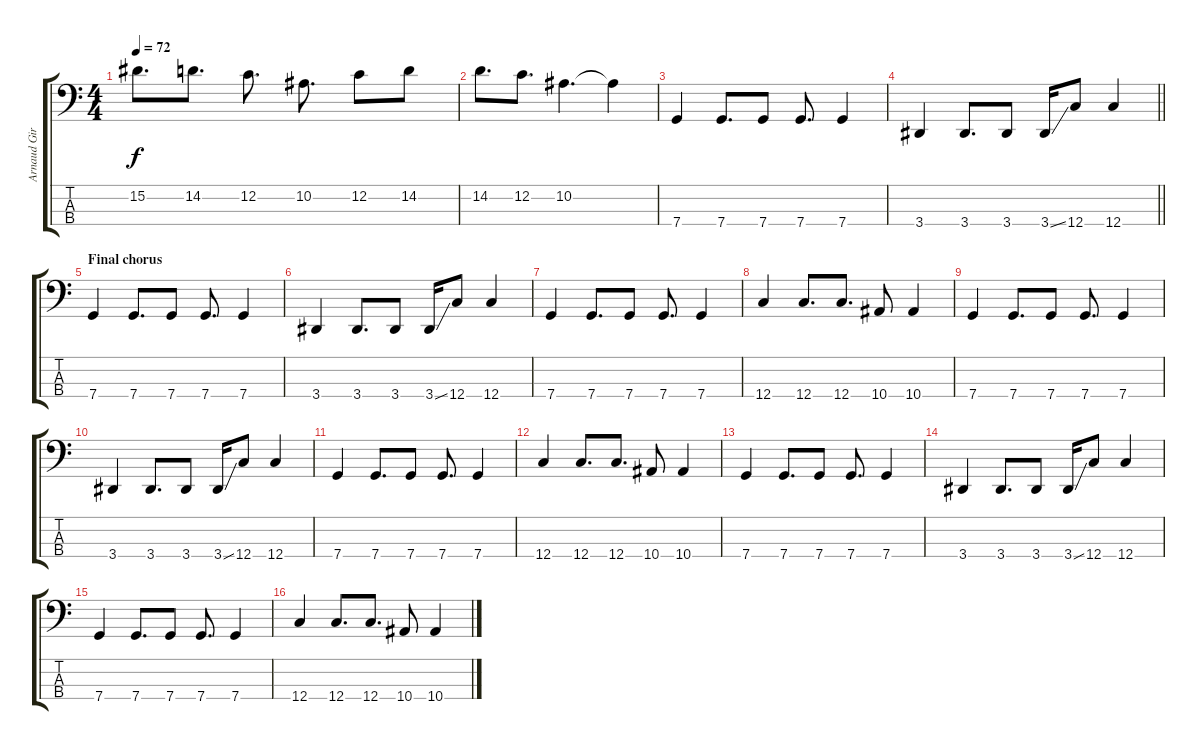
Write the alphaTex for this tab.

\track ("Arnaud Giroux" "Arnaud Gir") {instrument electricbassfinger}
\staff {score tabs}
\tuning (F2 C2 G1 C1) {hide}
\ts (4 4)
\tempo 72
\clef f4
\ks c
15.2.8{d dy f} 14.2.8{d} 12.2.8{d} 10.2.8{d} 12.2.8 14.2.8 |
14.2.8{d} 12.2.8{d} 10.2.4{d} 10.2{t}.4 |
7.4.4 7.4.8{d} 7.4.8 7.4.8{d} 7.4.4 |
\barLineRight lightlight
3.4.4 3.4.8{d} 3.4.8 3.4{ss}.16 12.4.8 12.4.4 |
\section ("" "Final chorus")
7.4.4 7.4.8{d} 7.4.8 7.4.8{d} 7.4.4 |
3.4.4 3.4.8{d} 3.4.8 3.4{ss}.16 12.4.8 12.4.4 |
7.4.4 7.4.8{d} 7.4.8 7.4.8{d} 7.4.4 |
12.4.4 12.4.8{d} 12.4.8{d} 10.4.8 10.4.4 |
7.4.4 7.4.8{d} 7.4.8 7.4.8{d} 7.4.4 |
3.4.4 3.4.8{d} 3.4.8 3.4{ss}.16 12.4.8 12.4.4 |
7.4.4 7.4.8{d} 7.4.8 7.4.8{d} 7.4.4 |
12.4.4 12.4.8{d} 12.4.8{d} 10.4.8 10.4.4 |
7.4.4 7.4.8{d} 7.4.8 7.4.8{d} 7.4.4 |
3.4.4 3.4.8{d} 3.4.8 3.4{ss}.16 12.4.8 12.4.4 |
7.4.4 7.4.8{d} 7.4.8 7.4.8{d} 7.4.4 |
12.4.4 12.4.8{d} 12.4.8{d} 10.4.8 10.4.4
